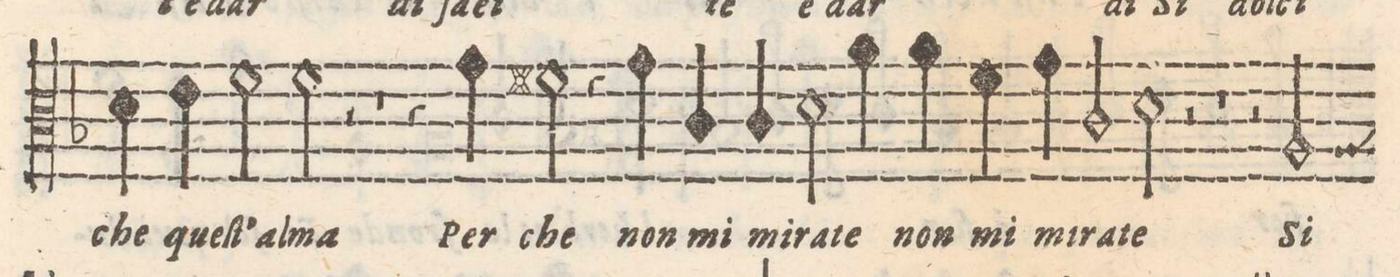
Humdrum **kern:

**kern	**text
*I"SESTO	*
*clefC3	*
*k[b-]	*
*met(C)	*
*M2/1	*
4d\	che
4e\	queſt'
2f\	al-
=16-	=16-
2f\	-ma
2r	.
1r	.
=17-	=17-
4r	.
4g\	Per
2f#X\	che
4r	.
4g\	non
4c/	mi
4c/	mi-
=18-	=18-
2d\	-ra-
4a\	-te
4a\	non
4fny\	mi
4g\	mi-
2c/	-ra-
=19-	=19-
2d\	-te
2r	.
1r	.
=20-	=20-
2r	.
2A/	Si
*custos:A	*
*-	*-
